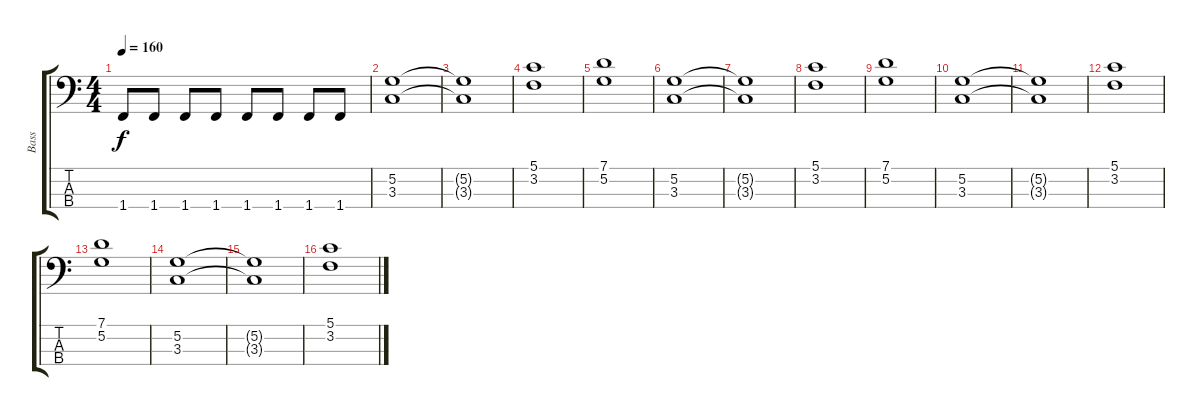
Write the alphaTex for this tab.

\track ("Bass" "Bass") {instrument electricbassfinger}
\staff {score tabs}
\tuning (G2 D2 A1 E1) {hide}
\ts (4 4)
\tempo 160
\clef f4
\ks c
1.4.8{dy f} 1.4.8 1.4.8 1.4.8 1.4.8 1.4.8 1.4.8 1.4.8 |
(5.2 3.3).1 |
(5.2{t} 3.3{t}).1 |
(5.1 3.2).1 |
(7.1 5.2).1 |
(5.2 3.3).1 |
(5.2{t} 3.3{t}).1 |
(5.1 3.2).1 |
(7.1 5.2).1 |
(5.2 3.3).1 |
(5.2{t} 3.3{t}).1 |
(5.1 3.2).1 |
(7.1 5.2).1 |
(5.2 3.3).1 |
(5.2{t} 3.3{t}).1 |
(5.1 3.2).1
